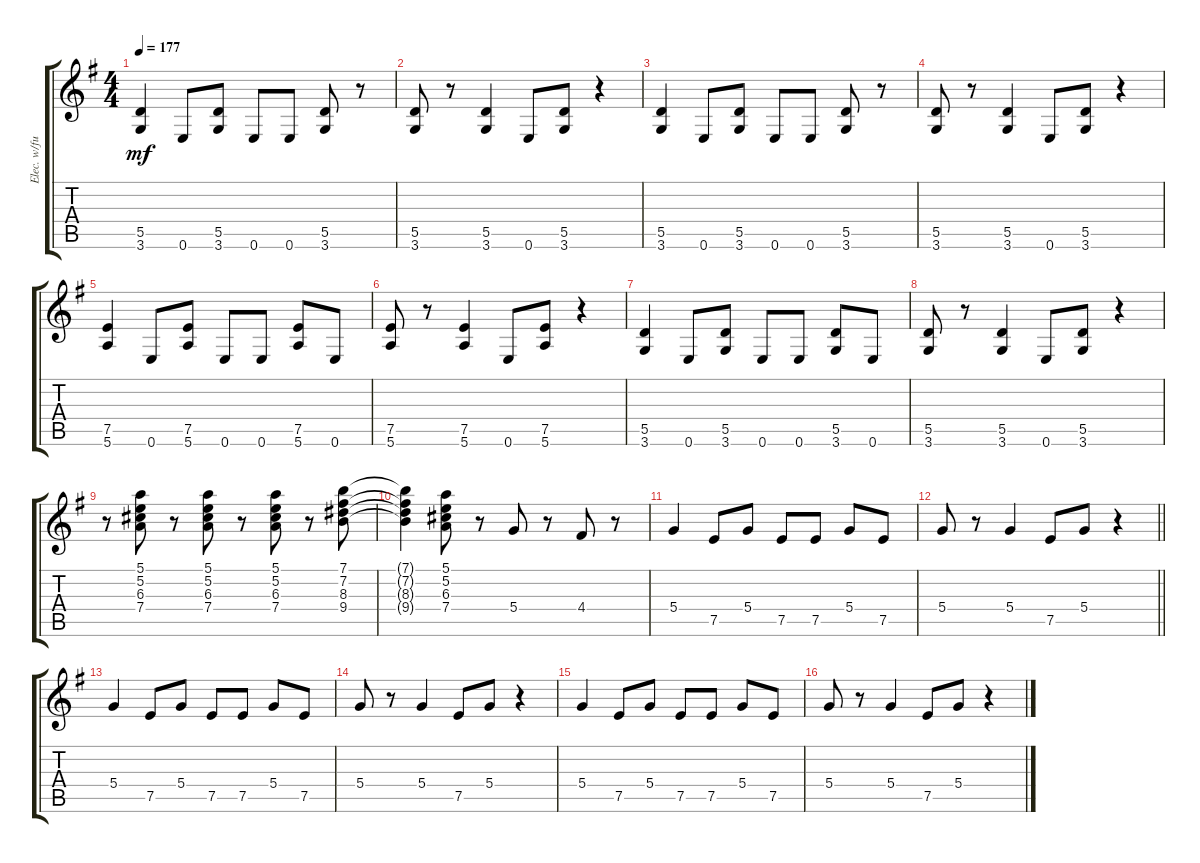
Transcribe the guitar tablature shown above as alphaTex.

\track ("Elec. w/fuzz" "Elec. w/fu") {instrument distortionguitar}
\staff {score tabs}
\tuning (E4 B3 G3 D3 A2 E2) {hide}
\ts (4 4)
\tempo 177
\clef g2
\ks g
(5.5 3.6).4{dy mf} 0.6.8 (5.5 3.6).8 0.6.8 0.6.8 (5.5 3.6).8 r.8 |
(5.5 3.6).8 r.8 (5.5 3.6).4 0.6.8 (5.5 3.6).8 r.4 |
(5.5 3.6).4 0.6.8 (5.5 3.6).8 0.6.8 0.6.8 (5.5 3.6).8 r.8 |
(5.5 3.6).8 r.8 (5.5 3.6).4 0.6.8 (5.5 3.6).8 r.4 |
(7.5 5.6).4 0.6.8 (7.5 5.6).8 0.6.8 0.6.8 (7.5 5.6).8 0.6.8 |
(7.5 5.6).8 r.8 (7.5 5.6).4 0.6.8 (7.5 5.6).8 r.4 |
(5.5 3.6).4 0.6.8 (5.5 3.6).8 0.6.8 0.6.8 (5.5 3.6).8 0.6.8 |
(5.5 3.6).8 r.8 (5.5 3.6).4 0.6.8 (5.5 3.6).8 r.4 |
r.8 (5.1 5.2 6.3 7.4).8 r.8 (5.1 5.2 6.3 7.4).8 r.8 (5.1 5.2 6.3 7.4).8 r.8 (7.1 7.2 8.3 9.4).8 |
(7.1{t} 7.2{t} 8.3{t} 9.4{t}).4 (5.1 5.2 6.3 7.4).8 r.8 5.4.8 r.8 4.4.8 r.8 |
5.4.4 7.5.8 5.4.8 7.5.8 7.5.8 5.4.8 7.5.8 |
\barLineRight lightlight
5.4.8 r.8 5.4.4 7.5.8 5.4.8 r.4 |
5.4.4 7.5.8 5.4.8 7.5.8 7.5.8 5.4.8 7.5.8 |
5.4.8 r.8 5.4.4 7.5.8 5.4.8 r.4 |
5.4.4 7.5.8 5.4.8 7.5.8 7.5.8 5.4.8 7.5.8 |
5.4.8 r.8 5.4.4 7.5.8 5.4.8 r.4
